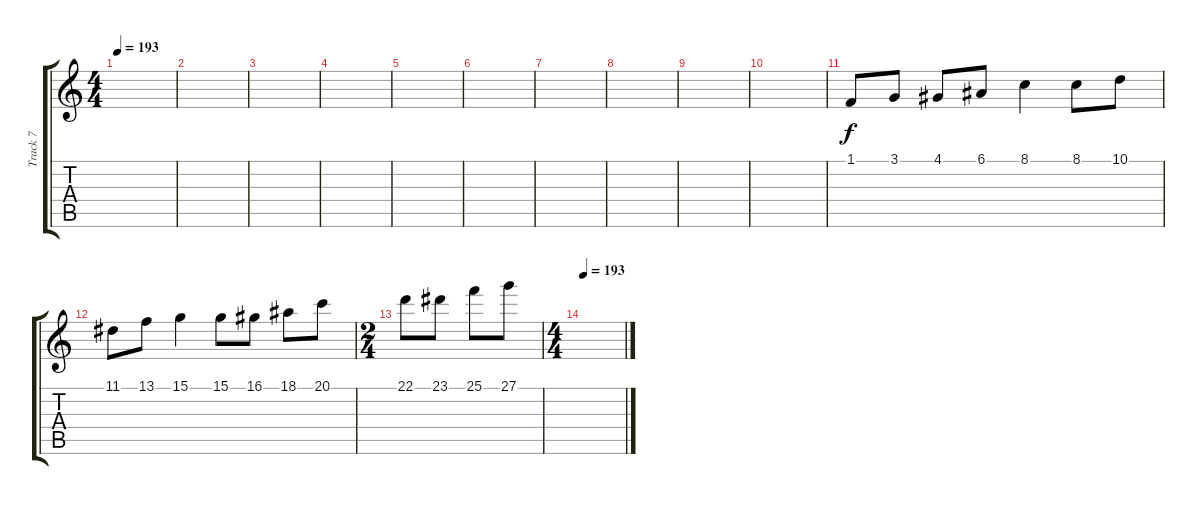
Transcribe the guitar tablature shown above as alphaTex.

\track ("Track 7" "Track 7") {instrument lead1square}
\staff {score tabs}
\tuning (E4 B3 G3 D3 A2 E2) {hide}
\ts (4 4)
\tempo 193
\clef g2
\ks c
|
|
|
|
|
|
|
|
|
|
1.1.8 3.1.8 4.1.8 6.1.8 8.1.4 8.1.8 10.1.8 |
11.1.8 13.1.8 15.1.4 15.1.8 16.1.8 18.1.8 20.1.8 |
\ts (2 4)
22.1.8 23.1.8 25.1.8 27.1.8 |
\ts (4 4)
\tempo 193
